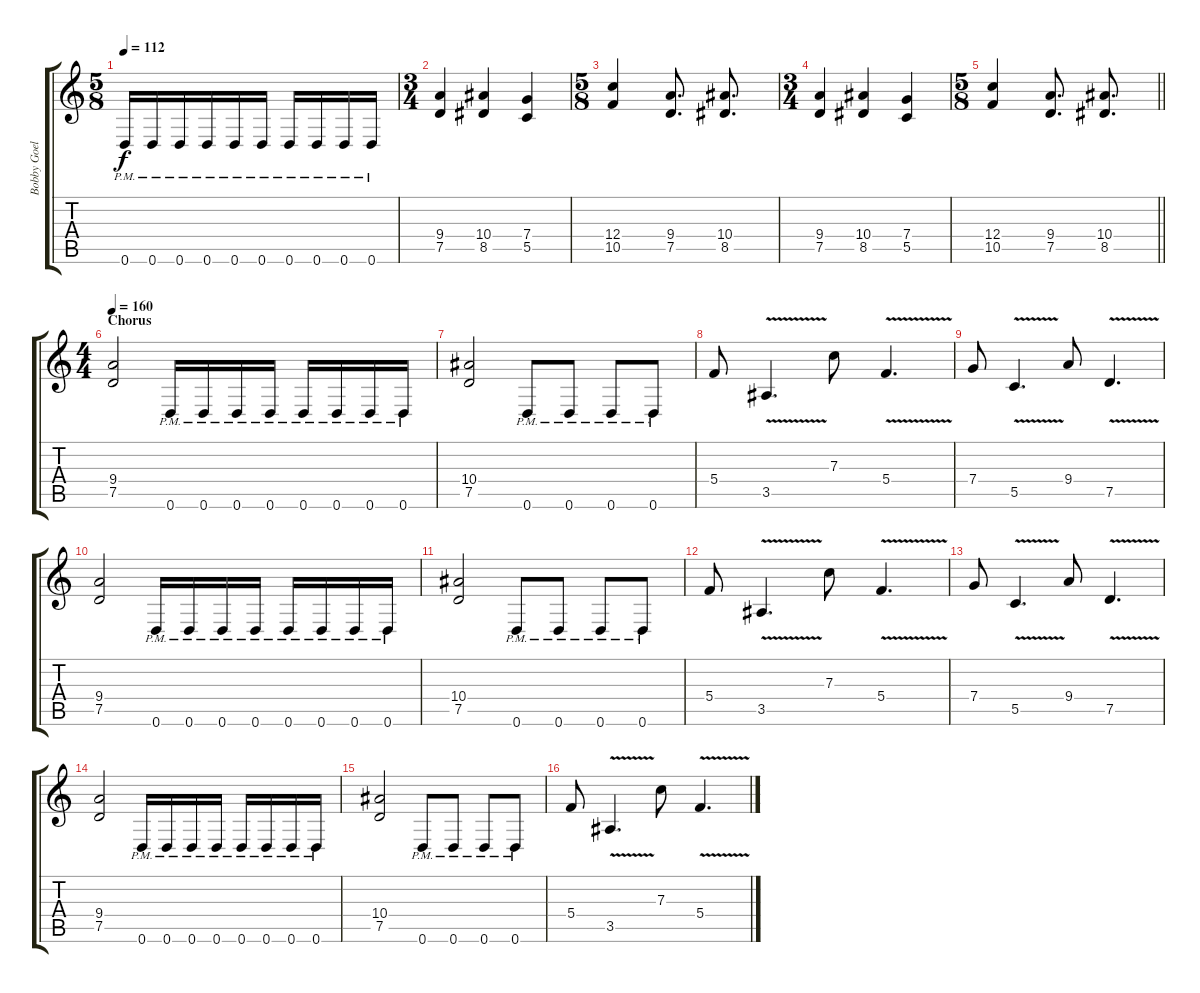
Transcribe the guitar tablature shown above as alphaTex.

\track ("Bobby Goelble" "Bobby Goel") {instrument distortionguitar}
\staff {score tabs}
\tuning (D4 A3 F3 C3 G2 D2) {hide}
\ts (5 8)
\tempo 112
\clef g2
\ks c
0.6{pm}.16{dy f} 0.6{pm}.16 0.6{pm}.16 0.6{pm}.16 0.6{pm}.16 0.6{pm}.16 0.6{pm}.16 0.6{pm}.16 0.6{pm}.16 0.6{pm}.16 |
\ts (3 4)
(9.4 7.5).4 (10.4 8.5).4 (7.4 5.5).4 |
\ts (5 8)
(12.4 10.5).4 (9.4 7.5).8{d} (10.4 8.5).8{d} |
\ts (3 4)
(9.4 7.5).4 (10.4 8.5).4 (7.4 5.5).4 |
\ts (5 8)
\barLineRight lightlight
(12.4 10.5).4 (9.4 7.5).8{d} (10.4 8.5).8{d} |
\ts (4 4)
\section ("" "Chorus")
\tempo 160
(9.4 7.5).2 0.6{pm}.16 0.6{pm}.16 0.6{pm}.16 0.6{pm}.16 0.6{pm}.16 0.6{pm}.16 0.6{pm}.16 0.6{pm}.16 |
(10.4 7.5).2 0.6{pm}.8 0.6{pm}.8 0.6{pm}.8 0.6{pm}.8 |
5.4.8 3.5{v}.4{d} 7.3.8 5.4{v}.4{d} |
7.4.8 5.5{v}.4{d} 9.4.8 7.5{v}.4{d} |
(9.4 7.5).2 0.6{pm}.16 0.6{pm}.16 0.6{pm}.16 0.6{pm}.16 0.6{pm}.16 0.6{pm}.16 0.6{pm}.16 0.6{pm}.16 |
(10.4 7.5).2 0.6{pm}.8 0.6{pm}.8 0.6{pm}.8 0.6{pm}.8 |
5.4.8 3.5{v}.4{d} 7.3.8 5.4{v}.4{d} |
7.4.8 5.5{v}.4{d} 9.4.8 7.5{v}.4{d} |
(9.4 7.5).2 0.6{pm}.16 0.6{pm}.16 0.6{pm}.16 0.6{pm}.16 0.6{pm}.16 0.6{pm}.16 0.6{pm}.16 0.6{pm}.16 |
(10.4 7.5).2 0.6{pm}.8 0.6{pm}.8 0.6{pm}.8 0.6{pm}.8 |
5.4.8 3.5{v}.4{d} 7.3.8 5.4{v}.4{d}
